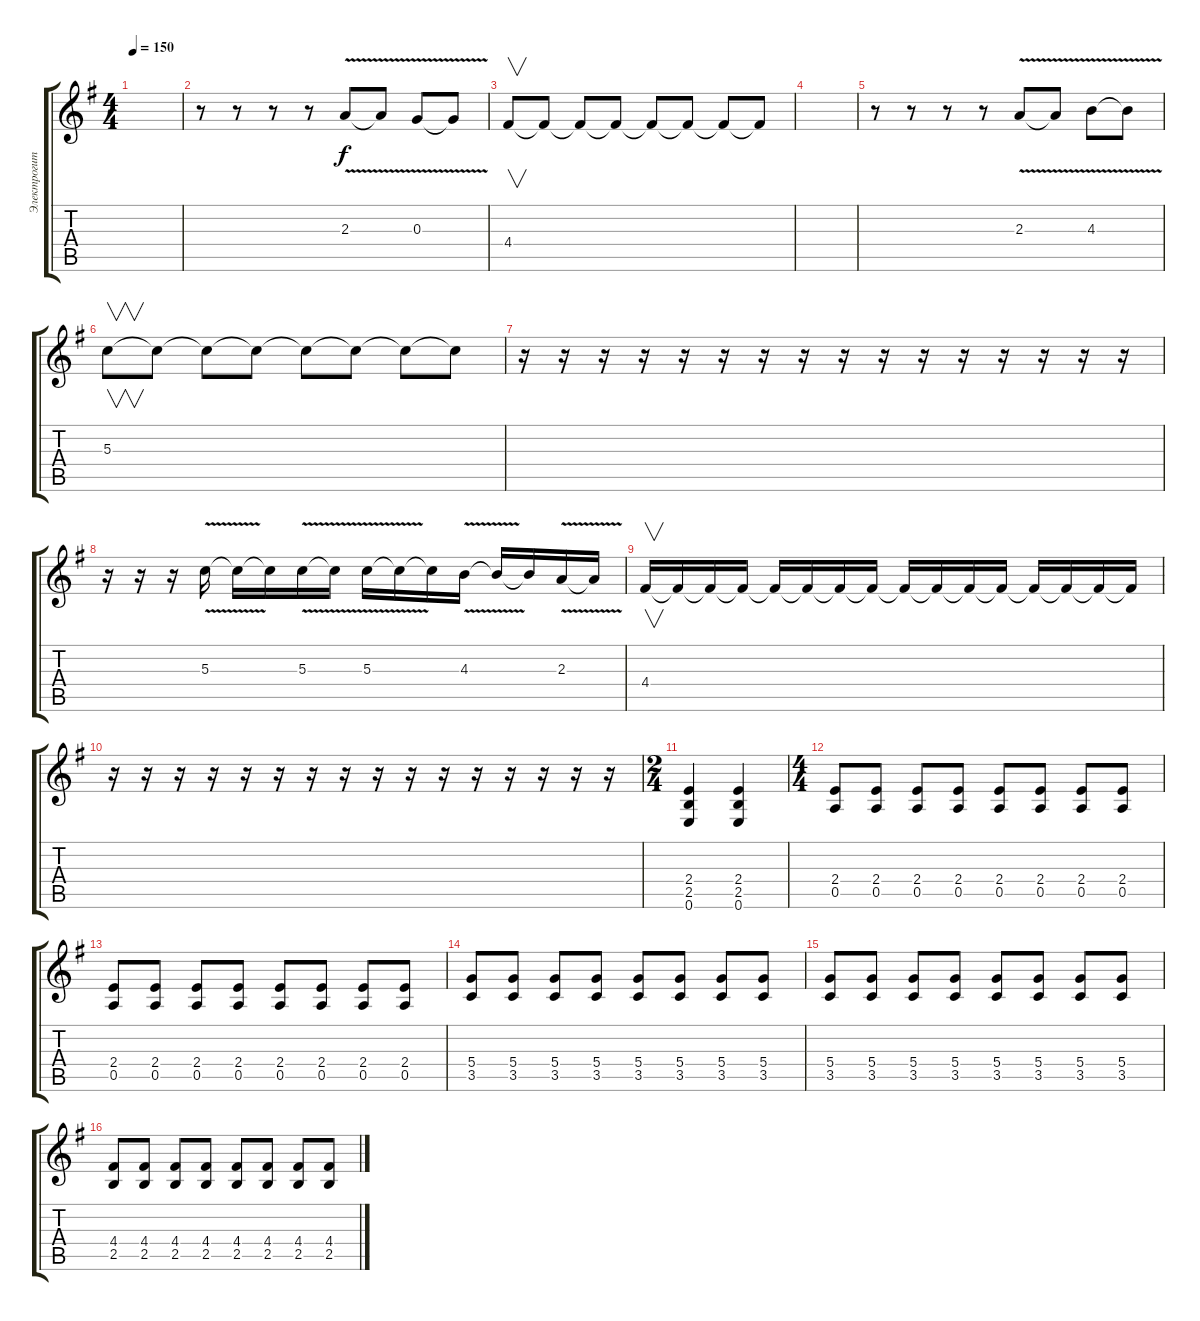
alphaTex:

\track ("Электрогитара" "Электрогит") {instrument electricguitarjazz}
\staff {score tabs}
\tuning (E4 B3 G3 D3 A2 E2) {hide}
\ts (4 4)
\tempo 150
\clef g2
\ks g
|
r.8 r.8 r.8 r.8 2.3{v}.8 2.3{t}.8 0.3{v}.8 0.3{t}.8 |
4.4.8{v} 4.4{t}.8 4.4{t}.8 4.4{t}.8 4.4{t}.8 4.4{t}.8 4.4{t}.8 4.4{t}.8 |
|
r.8 r.8 r.8 r.8 2.3{v}.8 2.3{t}.8 4.3{v}.8 4.3{t}.8 |
5.3.8{v} 5.3{t}.8 5.3{t}.8 5.3{t}.8 5.3{t}.8 5.3{t}.8 5.3{t}.8 5.3{t}.8 |
r.16 r.16 r.16 r.16 r.16 r.16 r.16 r.16 r.16 r.16 r.16 r.16 r.16 r.16 r.16 r.16 |
r.16 r.16 r.16 5.3{v}.16 5.3{t}.16 5.3{t}.16 5.3{v}.16 5.3{t}.16 5.3{v}.16 5.3{t}.16 5.3{t}.16 4.3{v}.16 4.3{t}.16 4.3{t}.16 2.3{v}.16 2.3{t}.16 |
4.4.16{v} 4.4{t}.16 4.4{t}.16 4.4{t}.16 4.4{t}.16 4.4{t}.16 4.4{t}.16 4.4{t}.16 4.4{t}.16 4.4{t}.16 4.4{t}.16 4.4{t}.16 4.4{t}.16 4.4{t}.16 4.4{t}.16 4.4{t}.16 |
r.16 r.16 r.16 r.16 r.16 r.16 r.16 r.16 r.16 r.16 r.16 r.16 r.16 r.16 r.16 r.16 |
\ts (2 4)
(2.4 2.5 0.6).4{volume 12 instrument overdrivenguitar} (2.4 2.5 0.6).4 |
\ts (4 4)
(2.4 0.5).8 (2.4 0.5).8 (2.4 0.5).8 (2.4 0.5).8 (2.4 0.5).8 (2.4 0.5).8 (2.4 0.5).8 (2.4 0.5).8 |
(2.4 0.5).8 (2.4 0.5).8 (2.4 0.5).8 (2.4 0.5).8 (2.4 0.5).8 (2.4 0.5).8 (2.4 0.5).8 (2.4 0.5).8 |
(5.4 3.5).8 (5.4 3.5).8 (5.4 3.5).8 (5.4 3.5).8 (5.4 3.5).8 (5.4 3.5).8 (5.4 3.5).8 (5.4 3.5).8 |
(5.4 3.5).8 (5.4 3.5).8 (5.4 3.5).8 (5.4 3.5).8 (5.4 3.5).8 (5.4 3.5).8 (5.4 3.5).8 (5.4 3.5).8 |
(4.4 2.5).8 (4.4 2.5).8 (4.4 2.5).8 (4.4 2.5).8 (4.4 2.5).8 (4.4 2.5).8 (4.4 2.5).8 (4.4 2.5).8
